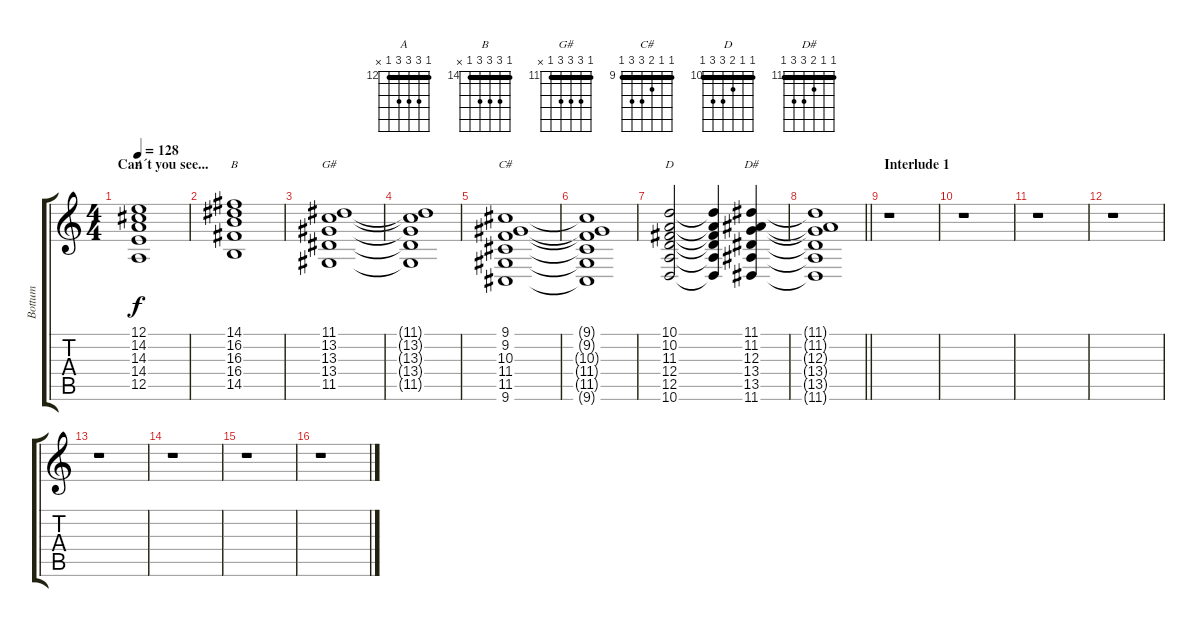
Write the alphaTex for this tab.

\track ("Bottum" "Bottum") {instrument stringensemble1}
\staff {score tabs}
\tuning (E4 B3 G3 D3 A2 E2) {hide}
\chord ("A" 12 14 14 14 12 x) {firstfret 12 barre 12}
\chord ("B" 14 16 16 16 14 x) {firstfret 14 barre 14}
\chord ("G#" 11 13 13 13 11 x) {firstfret 11 barre 11}
\chord ("C#" 9 9 10 11 11 9) {firstfret 9 barre 9}
\chord ("D" 10 10 11 12 12 10) {firstfret 10 barre 10}
\chord ("D#" 11 11 12 13 13 11) {firstfret 11 barre 11}
\ts (4 4)
\section ("" "Can´t you see...")
\tempo 128
\clef g2
\ks c
(12.1 14.2 14.3 14.4 12.5).1{ch "A" dy f} |
(14.1 16.2 16.3 16.4 14.5).1{ch "B"} |
(11.1 13.2 13.3 13.4 11.5).1{ch "G#"} |
(11.1{t} 13.2{t} 13.3{t} 13.4{t} 11.5{t}).1 |
(9.1 9.2 10.3 11.4 11.5 9.6).1{ch "C#"} |
(9.1{t} 9.2{t} 10.3{t} 11.4{t} 11.5{t} 9.6{t}).1 |
(10.1 10.2 11.3 12.4 12.5 10.6).2{ch "D"} (10.1{t} 10.2{t} 11.3{t} 12.4{t} 12.5{t} 10.6{t}).4 (11.1 11.2 12.3 13.4 13.5 11.6).4{ch "D#"} |
\barLineRight lightlight
(11.1{t} 11.2{t} 12.3{t} 13.4{t} 13.5{t} 11.6{t}).1 |
\section ("" "Interlude 1")
r.1 |
r.1 |
r.1 |
r.1 |
r.1 |
r.1 |
r.1 |
r.1
